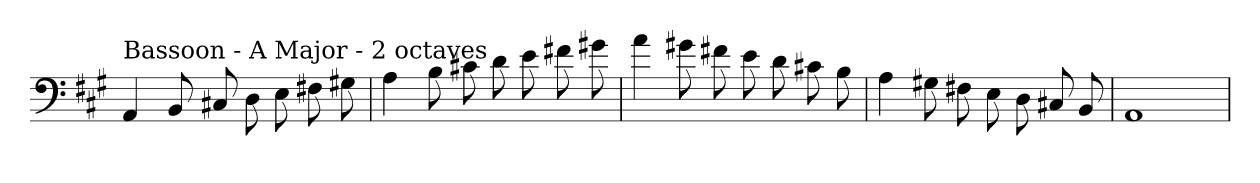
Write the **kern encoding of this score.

**kern
*part1
*staff1
*clefF4
*k[f#c#g#]
*A:
=
!LO:TX:a:t=Bassoon - A Major - 2 octaves
4AA
8BB
8C#X
8D
8E
8F#X
8G#X
=
4A
8B
8c#X
8d
8e
8f#X
8g#X
=
4a
8g#X
8f#X
8e
8d
8c#X
8B
=
4A
8G#X
8F#X
8E
8D
8C#X
8BB
=
1AA
=
*-
